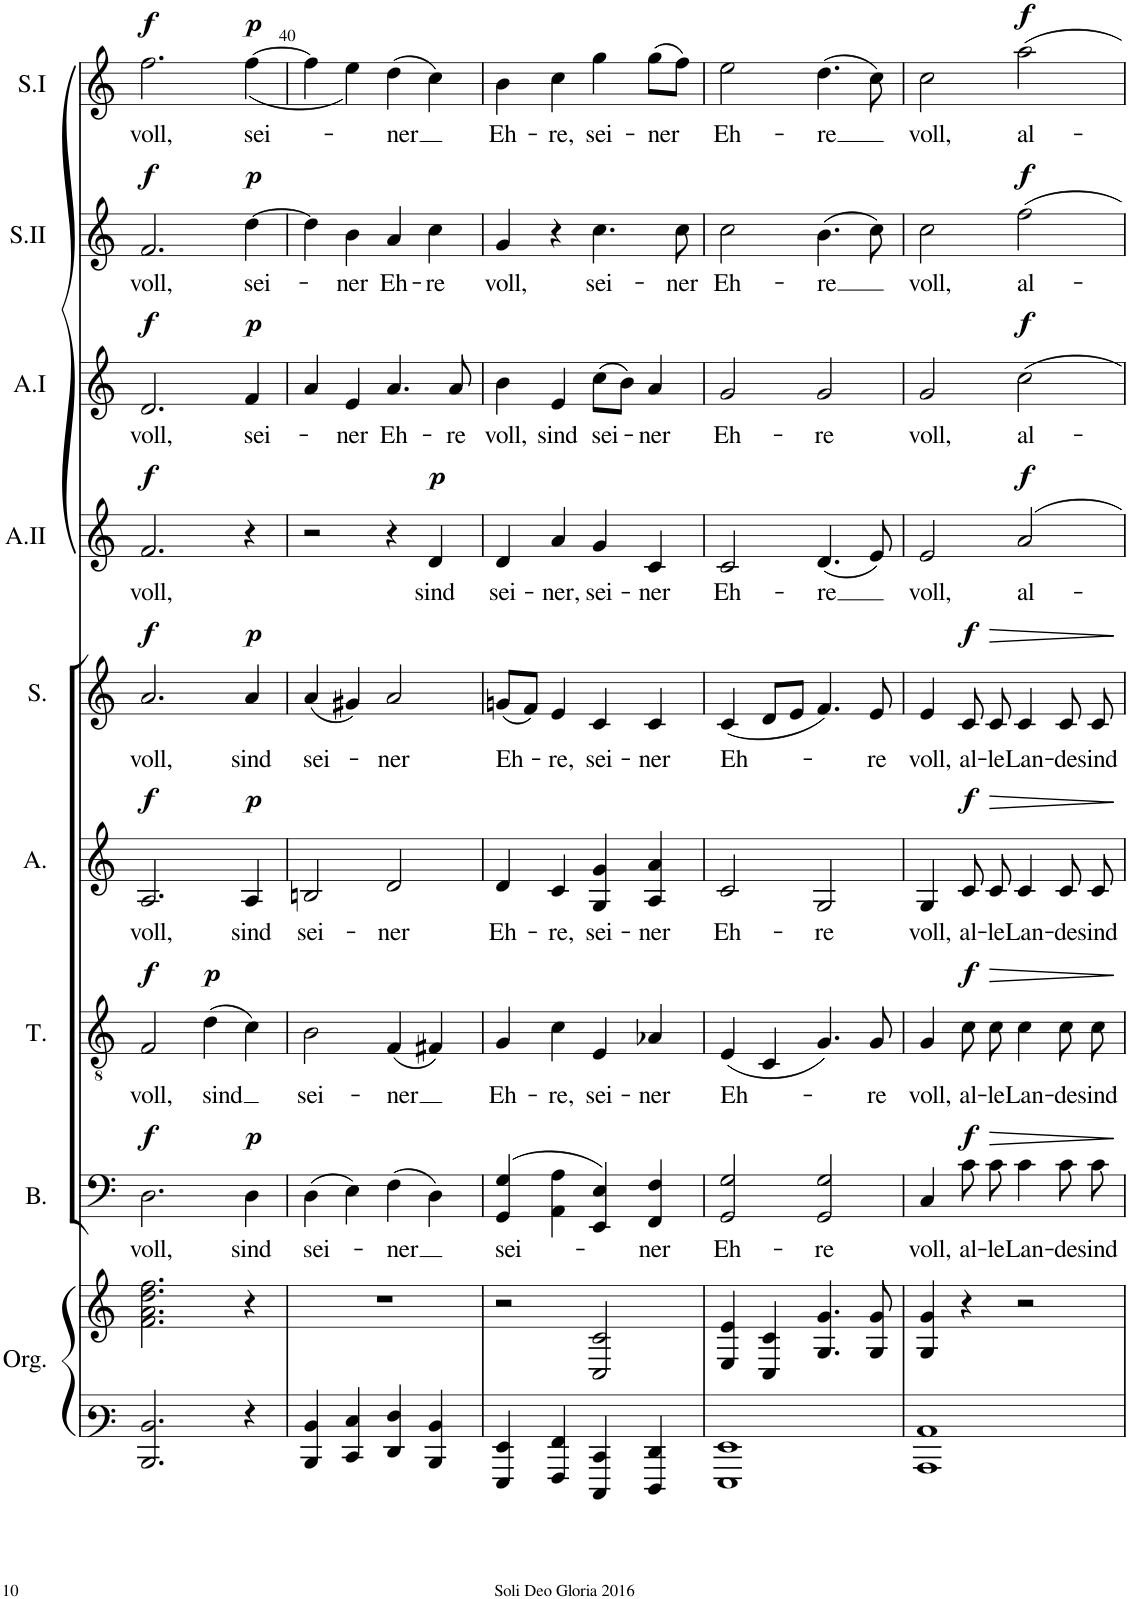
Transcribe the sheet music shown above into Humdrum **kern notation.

**kern	**kern	**kern	**text	**dynam	**kern	**text	**dynam	**kern	**text	**dynam	**kern	**text	**dynam	**kern	**text	**dynam	**kern	**text	**dynam	**kern	**text	**dynam	**kern	**text	**dynam
*part9	*part9	*part8	*part8	*part8	*part7	*part7	*part7	*part6	*part6	*part6	*part5	*part5	*part5	*part4	*part4	*part4	*part3	*part3	*part3	*part2	*part2	*part2	*part1	*part1	*part1
*staff10	*staff9	*staff8	*staff8	*staff8	*staff7	*staff7	*staff7	*staff6	*staff6	*staff6	*staff5	*staff5	*staff5	*staff4	*staff4	*staff4	*staff3	*staff3	*staff3	*staff2	*staff2	*staff2	*staff1	*staff1	*staff1
*I"Orgue	*	*I"Bass	*	*	*I"Ténor	*	*	*I"Alto	*	*	*I"Soprano	*	*	*I"Alto II	*	*	*I"Alto I	*	*	*I"Soprano II	*	*	*I"Soprano I	*	*
*I'Org.	*	*I'B.	*	*	*I'T.	*	*	*I'A.	*	*	*I'S.	*	*	*I'A.II	*	*	*I'A.I	*	*	*I'S.II	*	*	*I'S.I	*	*
!!LO:PB:g=z
*clefF3	*clefG2	*clefF4	*	*	*clefGv2	*	*	*clefG2	*	*	*clefG2	*	*	*clefG2	*	*	*clefG2	*	*	*clefG2	*	*	*clefG2	*	*
*k[]	*k[]	*k[]	*	*	*k[]	*	*	*k[]	*	*	*k[]	*	*	*k[]	*	*	*k[]	*	*	*k[]	*	*	*k[]	*	*
*M4/4	*M4/4	*M4/4	*	*	*M4/4	*	*	*M4/4	*	*	*M4/4	*	*	*M4/4	*	*	*M4/4	*	*	*M4/4	*	*	*M4/4	*	*
*met(c)	*met(c)	*met(c)	*	*	*met(c)	*	*	*met(c)	*	*	*met(c)	*	*	*met(c)	*	*	*met(c)	*	*	*met(c)	*	*	*met(c)	*	*
=39	=39	=39	=39	=39	=39	=39	=39	=39	=39	=39	=39	=39	=39	=39	=39	=39	=39	=39	=39	=39	=39	=39	=39	=39	=39
!	!	!	!LO:LY:b	!LO:DY:a	!	!LO:LY:b	!LO:DY:a	!	!LO:LY:b	!LO:DY:a	!	!LO:LY:b	!LO:DY:a	!	!LO:LY:b	!LO:DY:a	!	!LO:LY:b	!LO:DY:a	!	!LO:LY:b	!LO:DY:a	!	!LO:LY:b	!LO:DY:a
2.DD/ 2.D/	2.f\ 2.a\ 2.dd\ 2.ff\	2.D\	voll,	f	2F/	voll,	f	2.A/	voll,	f	2.a/	voll,	f	2.f/	voll,	f	2.d/	voll,	f	2.f/	voll,	f	2.ff\	voll,	f
!	!	!	!	!	!	!LO:LY:b	!LO:DY:a	!	!	!	!	!	!	!	!	!	!	!	!	!	!	!	!	!	!
.	.	.	.	.	(4d\	sind	p	.	.	.	.	.	.	.	.	.	.	.	.	.	.	.	.	.	.
!	!	!	!LO:LY:b	!LO:DY:a	!	!	!	!	!LO:LY:b	!LO:DY:a	!	!LO:LY:b	!LO:DY:a	!	!	!	!	!LO:LY:b	!LO:DY:a	!	!LO:LY:b	!LO:DY:a	!	!LO:LY:b	!LO:DY:a
4r	4r	4D\	sind	p	4c\)	.	.	4A/	sind	p	4a/	sind	p	4r	.	.	4f/	sei-	p	[4dd\	sei-	p	(<[4ff\	sei-	p
=40	=40	=40	=40	=40	=40	=40	=40	=40	=40	=40	=40	=40	=40	=40	=40	=40	=40	=40	=40	=40	=40	=40	=40	=40	=40
!	!	!	!LO:LY:b	!	!	!LO:LY:b	!	!	!LO:LY:b	!	!	!LO:LY:b	!	!	!	!	!	!	!	!	!	!	!	!	!
4DD/ 4D/	1r	(4D\	sei-	.	2B\	sei-	.	2Bn/	sei-	.	(4a/	sei-	.	2r	.	.	4a/	.	.	4dd\]	.	.	4ff\]	.	.
!	!	!	!	!	!	!	!	!	!	!	!	!	!	!	!	!	!	!LO:LY:b	!	!	!LO:LY:b	!	!	!	!
4EE/ 4E/	.	4E\)	.	.	.	.	.	.	.	.	4g#X/)	.	.	.	.	.	4e/	-ner	.	4b\	-ner	.	4ee\)	.	.
!	!	!	!LO:LY:b	!	!	!LO:LY:b	!	!	!LO:LY:b	!	!	!LO:LY:b	!	!	!	!	!	!LO:LY:b	!	!	!LO:LY:b	!	!	!LO:LY:b	!
4FF/ 4F/	.	(4F\	-ner	.	(4F/	-ner	.	2d/	-ner	.	2a/	-ner	.	4r	.	.	4.a/	Eh-	.	4a/	Eh-	.	(4dd\	-ner	.
!	!	!	!	!	!	!	!	!	!	!	!	!	!	!	!LO:LY:b	!LO:DY:a	!	!	!	!	!LO:LY:b	!	!	!	!
4DD/ 4D/	.	4D\)	.	.	4F#X/)	.	.	.	.	.	.	.	.	4d/	sind	p	.	.	.	4cc\	-re	.	4cc\)	.	.
!	!	!	!	!	!	!	!	!	!	!	!	!	!	!	!	!	!	!LO:LY:b	!	!	!	!	!	!	!
.	.	.	.	.	.	.	.	.	.	.	.	.	.	.	.	.	8a/	-re	.	.	.	.	.	.	.
=41	=41	=41	=41	=41	=41	=41	=41	=41	=41	=41	=41	=41	=41	=41	=41	=41	=41	=41	=41	=41	=41	=41	=41	=41	=41
!	!	!	!LO:LY:b	!	!	!LO:LY:b	!	!	!LO:LY:b	!	!	!LO:LY:b	!	!	!LO:LY:b	!	!	!LO:LY:b	!	!	!LO:LY:b	!	!	!LO:LY:b	!
4GGG/ 4GG/	2r	(4GG/ 4G/	sei-	.	4G/	Eh-	.	4d/	Eh-	.	(8gn/L	Eh-	.	4d/	sei-	.	4b\	voll,	.	4g/	voll,	.	4b\	Eh-	.
.	.	.	.	.	.	.	.	.	.	.	8f/J)	.	.	.	.	.	.	.	.	.	.	.	.	.	.
!	!	!	!	!	!	!LO:LY:b	!	!	!LO:LY:b	!	!	!LO:LY:b	!	!	!LO:LY:b	!	!	!LO:LY:b	!	!	!	!	!	!LO:LY:b	!
4AAA/ 4AA/	.	4AA\ 4A\	.	.	4c\	-re,	.	4c/	-re,	.	4e/	-re,	.	4a/	-ner,	.	4e/	sind	.	4r	.	.	4cc\	-re,	.
!	!	!	!	!	!	!LO:LY:b	!	!	!LO:LY:b	!	!	!LO:LY:b	!	!	!LO:LY:b	!	!	!LO:LY:b	!	!	!LO:LY:b	!	!	!LO:LY:b	!
4EEE/ 4EE/	2C/ 2c/	4EE/ 4E/)	.	.	4E/	sei-	.	4G/ 4g/	sei-	.	4c/	sei-	.	4g/	sei-	.	(8cc\L	sei-	.	4.cc\	sei-	.	4gg\	sei-	.
.	.	.	.	.	.	.	.	.	.	.	.	.	.	.	.	.	8b\J)	.	.	.	.	.	.	.	.
!	!	!	!LO:LY:b	!	!	!LO:LY:b	!	!	!LO:LY:b	!	!	!LO:LY:b	!	!	!LO:LY:b	!	!	!LO:LY:b	!	!	!	!	!	!LO:LY:b	!
4FFF/ 4FF/	.	4FF/ 4F/	-ner	.	4A-X/	-ner	.	4A/ 4a/	-ner	.	4c/	-ner	.	4c/	-ner	.	4a/	-ner	.	.	.	.	(8gg\L	-ner	.
!	!	!	!	!	!	!	!	!	!	!	!	!	!	!	!	!	!	!	!	!	!LO:LY:b	!	!	!	!
.	.	.	.	.	.	.	.	.	.	.	.	.	.	.	.	.	.	.	.	8cc\	-ner	.	8ff\J)	.	.
=42	=42	=42	=42	=42	=42	=42	=42	=42	=42	=42	=42	=42	=42	=42	=42	=42	=42	=42	=42	=42	=42	=42	=42	=42	=42
!	!	!	!LO:LY:b	!	!	!LO:LY:b	!	!	!LO:LY:b	!	!	!LO:LY:b	!	!	!LO:LY:b	!	!	!LO:LY:b	!	!	!LO:LY:b	!	!	!LO:LY:b	!
1GGG 1GG	4E/ 4e/	2GG/ 2G/	Eh-	.	(4E/	Eh-	.	2c/	Eh-	.	(4c/	Eh-	.	2c/	Eh-	.	2g/	Eh-	.	2cc\	Eh-	.	2ee\	Eh-	.
.	4C/ 4c/	.	.	.	4C/	.	.	.	.	.	8d/L	.	.	.	.	.	.	.	.	.	.	.	.	.	.
.	.	.	.	.	.	.	.	.	.	.	8e/J	.	.	.	.	.	.	.	.	.	.	.	.	.	.
!	!	!	!LO:LY:b	!	!	!	!	!	!LO:LY:b	!	!	!	!	!	!LO:LY:b	!	!	!LO:LY:b	!	!	!LO:LY:b	!	!	!LO:LY:b	!
.	4.G/ 4.g/	2GG/ 2G/	-re	.	4.G/)	.	.	2G/	-re	.	4.f/)	.	.	(4.d/	-re	.	2g/	-re	.	(4.b\	-re	.	(4.dd\	-re	.
!	!	!	!	!	!	!LO:LY:b	!	!	!	!	!	!LO:LY:b	!	!	!	!	!	!	!	!	!	!	!	!	!
.	8G/ 8g/	.	.	.	8G/	-re	.	.	.	.	8e/	-re	.	8e/)	.	.	.	.	.	8cc\)	.	.	8cc\)	.	.
=43	=43	=43	=43	=43	=43	=43	=43	=43	=43	=43	=43	=43	=43	=43	=43	=43	=43	=43	=43	=43	=43	=43	=43	=43	=43
!	!	!	!LO:LY:b	!	!	!LO:LY:b	!	!	!LO:LY:b	!	!	!LO:LY:b	!	!	!LO:LY:b	!	!	!LO:LY:b	!	!	!LO:LY:b	!	!	!LO:LY:b	!
1CC 1C	4G/ 4g/	4C/	voll,	.	4G/	voll,	.	4G/	voll,	.	4e/	voll,	.	2e/	voll,	.	2g/	voll,	.	2cc\	voll,	.	2cc\	voll,	.
!	!	!	!LO:LY:b	!LO:DY:a	!	!LO:LY:b	!LO:DY:a	!	!LO:LY:b	!LO:DY:a	!	!LO:LY:b	!LO:DY:a	!	!	!	!	!	!	!	!	!	!	!	!
.	4r	8c\L	al-	f	8c\L	al-	f	8c/L	al-	f	8c/	al-	f	.	.	.	.	.	.	.	.	.	.	.	.
!	!	!	!LO:LY:b	!LO:HP:b	!	!LO:LY:b	!LO:HP:b	!	!LO:LY:b	!LO:HP:b	!	!LO:LY:b	!LO:HP:b	!	!	!	!	!	!	!	!	!	!	!	!
.	.	8c\J	-le	>	8c\J	-le	>	8c/J	-le	>	8c/	-le	>	.	.	.	.	.	.	.	.	.	.	.	.
!	!	!	!LO:LY:b	!	!	!LO:LY:b	!	!	!LO:LY:b	!	!	!LO:LY:b	!	!	!LO:LY:b	!LO:DY:a	!	!LO:LY:b	!LO:DY:a	!	!LO:LY:b	!LO:DY:a	!	!LO:LY:b	!LO:DY:a
.	2r	4c\	Lan-	.	4c\	Lan-	.	4c/	Lan-	.	4c/	Lan-	.	2a/	al-	f	2cc\	al-	f	2ff\	al-	f	2aa\	al-	f
!	!	!	!LO:LY:b	!	!	!LO:LY:b	!	!	!LO:LY:b	!	!	!LO:LY:b	!	!	!	!	!	!	!	!	!	!	!	!	!
.	.	8c\L	-de	.	8c\L	-de	.	8c/L	-de	.	8c/	-de	.	.	.	.	.	.	.	.	.	.	.	.	.
!	!	!	!LO:LY:b	!	!	!LO:LY:b	!	!	!LO:LY:b	!	!	!LO:LY:b	!	!	!	!	!	!	!	!	!	!	!	!	!
.	.	8c\J	sind	.	8c\J	sind	.	8c/J	sind	.	8c/	sind	.	.	.	.	.	.	.	.	.	.	.	.	.
.	.	.	.	]	.	.	]	.	.	]	.	.	]	.	.	.	.	.	.	.	.	.	.	.	.
=	=	=	=	=	=	=	=	=	=	=	=	=	=	=	=	=	=	=	=	=	=	=	=	=	=
*-	*-	*-	*-	*-	*-	*-	*-	*-	*-	*-	*-	*-	*-	*-	*-	*-	*-	*-	*-	*-	*-	*-	*-	*-	*-
